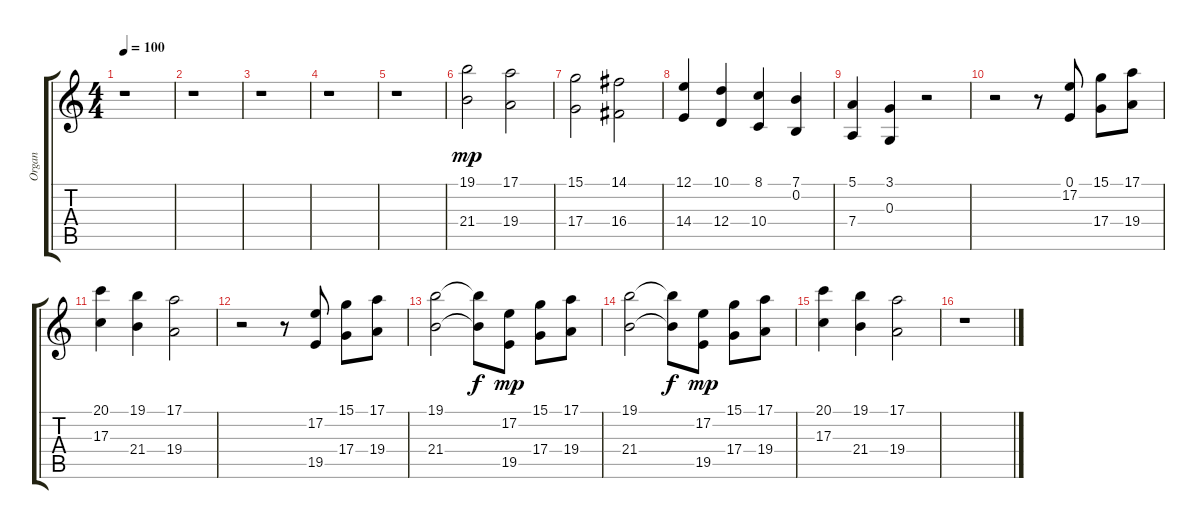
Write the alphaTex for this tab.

\track ("Organ" "Organ") {instrument drawbarorgan}
\staff {score tabs}
\tuning (E4 B3 G3 D3 A2 E2) {hide}
\ts (4 4)
\tempo 100
\clef g2
\ks c
r.1{dy mp} |
r.1 |
r.1 |
r.1 |
r.1 |
(19.1 21.4).2 (17.1 19.4).2 |
(15.1 17.4).2 (14.1 16.4).2 |
(12.1 14.4).4 (10.1 12.4).4 (8.1 10.4).4 (7.1 0.2).4 |
(5.1 7.4).4 (3.1 0.3).4 r.2 |
r.2 r.8 (0.1 17.2).8 (15.1 17.4).8 (17.1 19.4).8 |
(20.1 17.3).4 (19.1 21.4).4 (17.1 19.4).2 |
r.2 r.8 (17.2 19.5).8 (15.1 17.4).8 (17.1 19.4).8 |
(19.1 21.4).2 (19.1{t} 21.4{t}).8{dy f} (17.2 19.5).8{dy mp} (15.1 17.4).8 (17.1 19.4).8 |
(19.1 21.4).2 (19.1{t} 21.4{t}).8{dy f} (17.2 19.5).8{dy mp} (15.1 17.4).8 (17.1 19.4).8 |
(20.1 17.3).4 (19.1 21.4).4 (17.1 19.4).2 |
r.1
